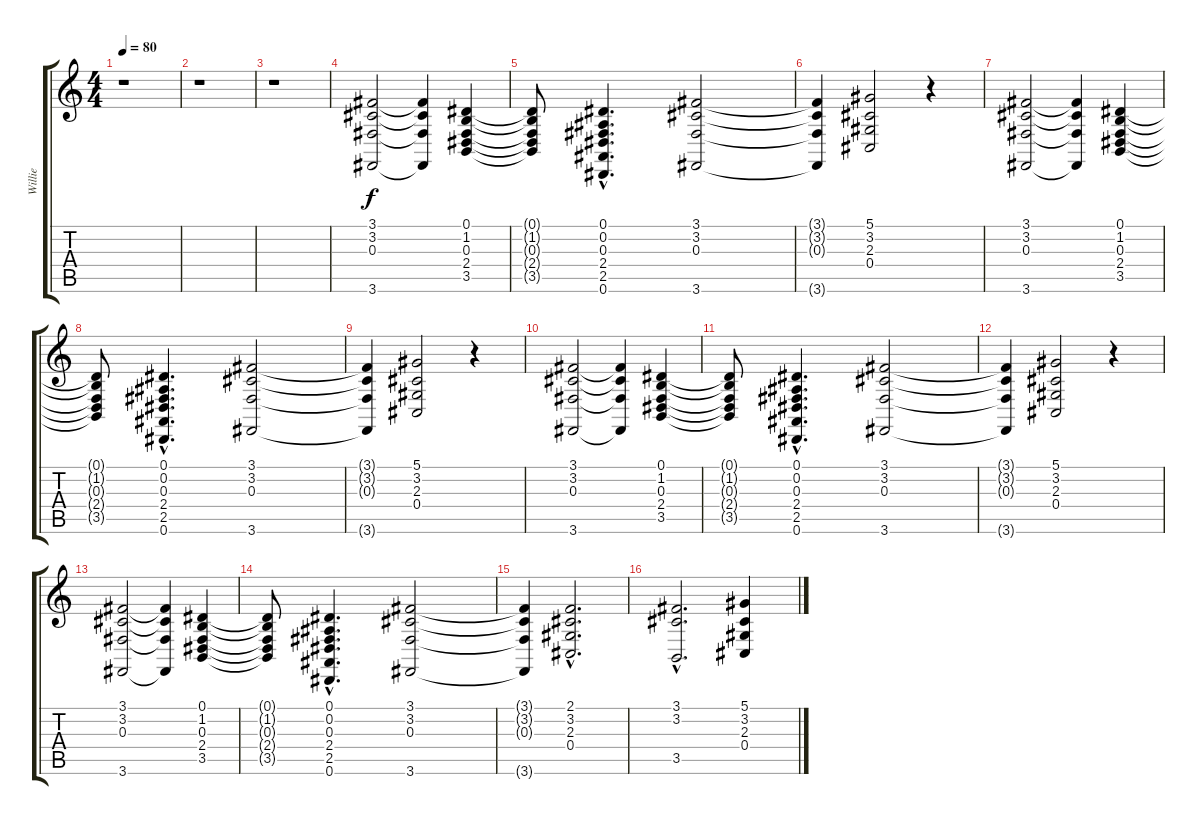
\track ("Willie" "Willie") {instrument stringensemble1}
\staff {score tabs}
\tuning (Eb4 Bb3 Gb3 Db3 Ab2 Eb2) {hide}
\ts (4 4)
\tempo 80
\clef g2
\ks c
r.1{dy f instrument stringensemble1} |
r.1 |
r.1 |
(3.1 3.2 0.3 3.6).2 (3.1{t} 3.2{t} 0.3{t} 3.6{t}).4 (0.1 1.2 0.3 2.4 3.5).4 |
(0.1{t} 1.2{t} 0.3{t} 2.4{t} 3.5{t}).8 (0.1{hac} 0.2{hac} 0.3{hac} 2.4{hac} 2.5{hac} 0.6{hac}).4{d} (3.1 3.2 0.3 3.6).2 |
(3.1{t} 3.2{t} 0.3{t} 3.6{t}).4 (5.1 3.2 2.3 0.4).2 r.4 |
(3.1 3.2 0.3 3.6).2 (3.1{t} 3.2{t} 0.3{t} 3.6{t}).4 (0.1 1.2 0.3 2.4 3.5).4 |
(0.1{t} 1.2{t} 0.3{t} 2.4{t} 3.5{t}).8 (0.1{hac} 0.2{hac} 0.3{hac} 2.4{hac} 2.5{hac} 0.6{hac}).4{d} (3.1 3.2 0.3 3.6).2 |
(3.1{t} 3.2{t} 0.3{t} 3.6{t}).4 (5.1 3.2 2.3 0.4).2 r.4 |
(3.1 3.2 0.3 3.6).2 (3.1{t} 3.2{t} 0.3{t} 3.6{t}).4 (0.1 1.2 0.3 2.4 3.5).4 |
(0.1{t} 1.2{t} 0.3{t} 2.4{t} 3.5{t}).8 (0.1{hac} 0.2{hac} 0.3{hac} 2.4{hac} 2.5{hac} 0.6{hac}).4{d} (3.1 3.2 0.3 3.6).2 |
(3.1{t} 3.2{t} 0.3{t} 3.6{t}).4 (5.1 3.2 2.3 0.4).2 r.4 |
(3.1 3.2 0.3 3.6).2 (3.1{t} 3.2{t} 0.3{t} 3.6{t}).4 (0.1 1.2 0.3 2.4 3.5).4 |
(0.1{t} 1.2{t} 0.3{t} 2.4{t} 3.5{t}).8 (0.1{hac} 0.2{hac} 0.3{hac} 2.4{hac} 2.5{hac} 0.6{hac}).4{d} (3.1 3.2 0.3 3.6).2 |
(3.1{t} 3.2{t} 0.3{t} 3.6{t}).4 (2.1{hac} 3.2{hac} 2.3{hac} 0.4{hac}).2{d} |
(3.1{hac} 3.2{hac} 3.5{hac}).2{d} (5.1 3.2 2.3 0.4).4
